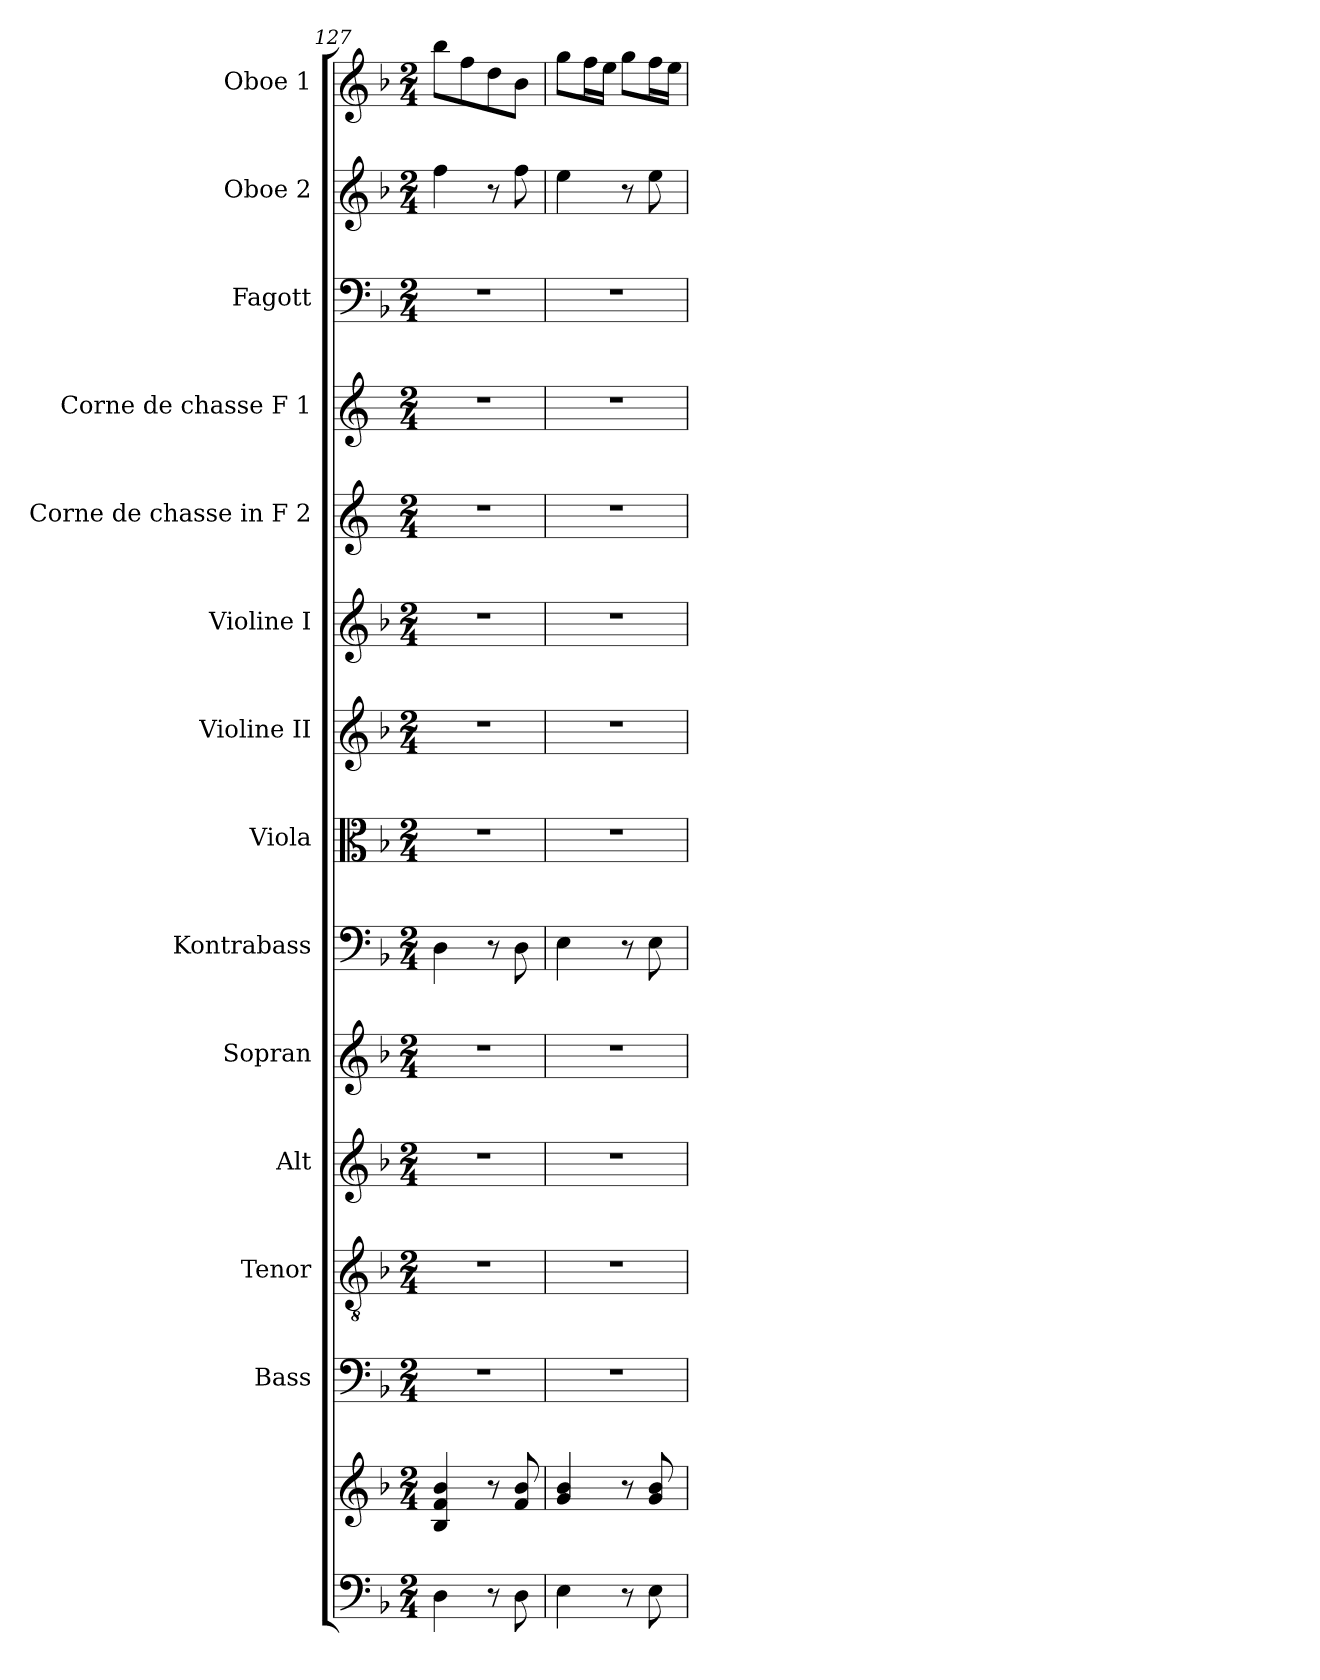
**kern	**kern	**kern	**kern	**kern	**kern	**kern	**kern	**kern	**kern	**kern	**kern	**kern	**kern	**kern
*part14	*part14	*part13	*part12	*part11	*part10	*part9	*part8	*part7	*part6	*part5	*part4	*part3	*part2	*part1
*staff15	*staff14	*staff13	*staff12	*staff11	*staff10	*staff9	*staff8	*staff7	*staff6	*staff5	*staff4	*staff3	*staff2	*staff1
*	*	*I"Bass	*I"Tenor	*I"Alt	*I"Sopran	*I"Kontrabass	*I"Viola	*I"Violine II	*I"Violine I	*I"Corne de chasse in F 2	*I"Corne de chasse F 1	*I"Fagott	*I"Oboe 2	*I"Oboe 1
*	*	*I'B.	*I'T.	*I'A.	*I'S.	*I'Kb.	*I'Vla.	*I'Vl. II	*I'Vl. I	*	*	*I'Fg.	*I'Ob. 2	*I'Ob. 1
*clefF4	*clefG2	*clefF4	*clefGv2	*clefG2	*clefG2	*clefF4	*clefC3	*clefG2	*clefG2	*clefG2	*clefG2	*clefF4	*clefG2	*clefG2
*	*	*	*	*	*	*ITrd7c12	*	*	*	*ITrd4c7	*ITrd4c7	*	*	*
*k[b-]	*k[b-]	*k[b-]	*k[b-]	*k[b-]	*k[b-]	*k[b-]	*k[b-]	*k[b-]	*k[b-]	*k[b-]	*k[b-]	*k[b-]	*k[b-]	*k[b-]
*F:	*F:	*F:	*F:	*F:	*F:	*F:	*F:	*F:	*F:	*F:	*F:	*F:	*F:	*F:
*M2/4	*M2/4	*M2/4	*M2/4	*M2/4	*M2/4	*M2/4	*M2/4	*M2/4	*M2/4	*M2/4	*M2/4	*M2/4	*M2/4	*M2/4
=127	=127	=127	=127	=127	=127	=127	=127	=127	=127	=127	=127	=127	=127	=127
4D\	4B-/ 4f/ 4b-/	2r	2r	2r	2r	4DD\	2r	2r	2r	2r	2r	2r	4ff\	8bb-\L
.	.	.	.	.	.	.	.	.	.	.	.	.	.	8ff\
8r	8r	.	.	.	.	8r	.	.	.	.	.	.	8r	8dd\
8D\	8f/ 8b-/	.	.	.	.	8DD\	.	.	.	.	.	.	8ff\	8b-\J
=128	=128	=128	=128	=128	=128	=128	=128	=128	=128	=128	=128	=128	=128	=128
4E\	4g/ 4b-/	2r	2r	2r	2r	4EE\	2r	2r	2r	2r	2r	2r	4ee\	8gg\L
.	.	.	.	.	.	.	.	.	.	.	.	.	.	16ff\L
.	.	.	.	.	.	.	.	.	.	.	.	.	.	16ee\JJ
8r	8r	.	.	.	.	8r	.	.	.	.	.	.	8r	8gg\L
8E\	8g/ 8b-/	.	.	.	.	8EE\	.	.	.	.	.	.	8ee\	16ff\L
.	.	.	.	.	.	.	.	.	.	.	.	.	.	16ee\JJ
=	=	=	=	=	=	=	=	=	=	=	=	=	=	=
*-	*-	*-	*-	*-	*-	*-	*-	*-	*-	*-	*-	*-	*-	*-
